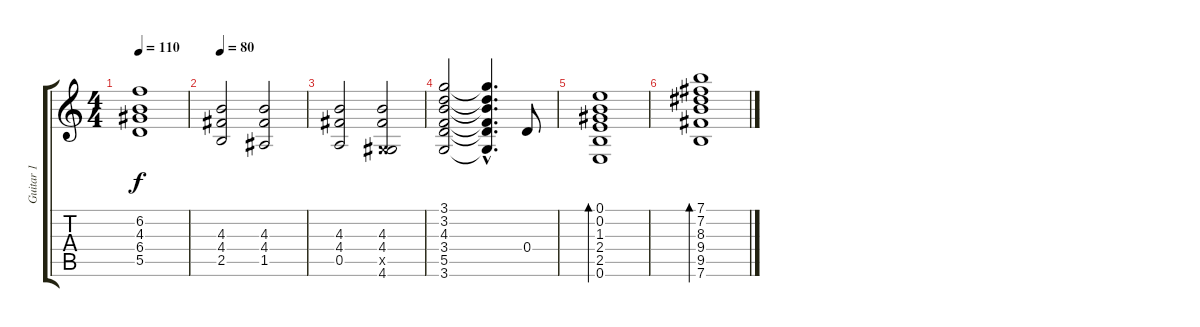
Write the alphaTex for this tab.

\track ("Guitar 1" "Guitar 1") {instrument acousticguitarsteel}
\staff {score tabs}
\tuning (E4 B3 G3 D3 A2 E2) {hide}
\ts (4 4)
\tempo 110
\clef g2
\ks c
(6.2 4.3 6.4 5.5).1{dy f} |
\tempo 80
(4.3 4.4 2.5).2 (4.3 4.4 1.5).2 |
(4.3 4.4 0.5).2 (4.3 4.4 -1.5{x} 4.6).2 |
(3.1 3.2 4.3 3.4 5.5 3.6).2 (3.1{hac t} 3.2{hac t} 4.3{hac t} 3.4{hac t} 5.5{hac t} 3.6{hac t}).4{d} 0.4.8 |
(0.1 0.2 1.3 2.4 2.5 0.6).1{bd 120} |
(7.1 7.2 8.3 9.4 9.5 7.6).1{bd 240}
